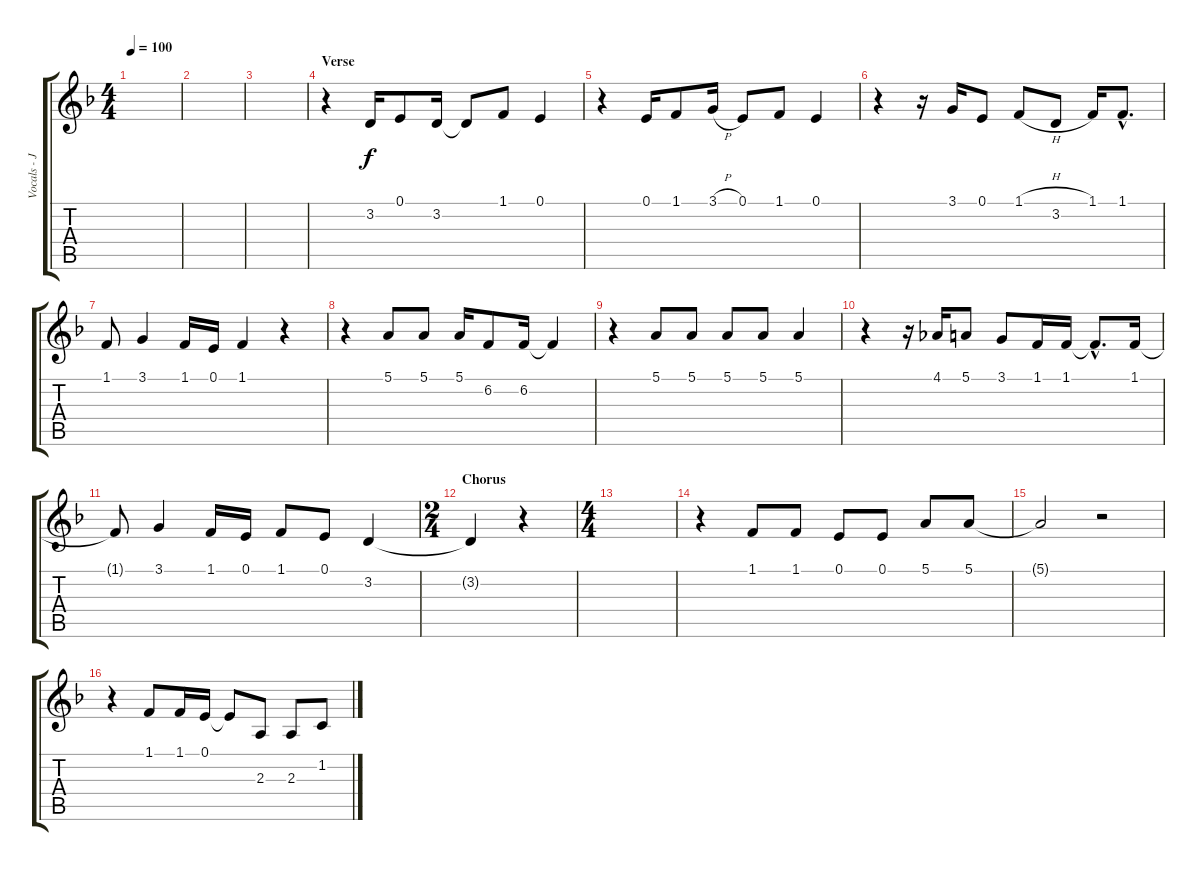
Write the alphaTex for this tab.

\track ("Vocals - Jon Oliva" "Vocals - J") {instrument choiraahs}
\staff {score tabs}
\tuning (E4 B3 G3 D3 A2 E2) {hide}
\ts (4 4)
\tempo 100
\clef g2
\ks f
|
|
|
\section ("" "Verse")
r.4 3.2.16 0.1.8 3.2.16 3.2{t}.8 1.1.8 0.1.4 |
r.4 0.1.16 1.1.8 3.1{h}.16 0.1.8 1.1.8 0.1.4 |
r.4 r.16 3.1.16 0.1.8 1.1{h}.8 3.2.8 1.1.16 1.1{hac}.8{d} |
1.1.8 3.1.4 1.1.16 0.1.16 1.1.4 r.4 |
r.4 5.1.8 5.1.8 5.1.16 6.2.8 6.2.16 6.2{t}.4 |
r.4 5.1.8 5.1.8 5.1.8 5.1.8 5.1.4 |
r.4 r.16 4.1.16 5.1.8 3.1.8 1.1.16 1.1.16 1.1{hac t}.8{d} 1.1.16 |
1.1{t}.8 3.1.4 1.1.16 0.1.16 1.1.8 0.1.8 3.2.4 |
\ts (2 4)
\section ("" "Chorus")
3.2{t}.4 r.4 |
\ts (4 4)
|
r.4 1.1.8 1.1.8 0.1.8 0.1.8 5.1.8 5.1.8 |
5.1{t}.2 r.2 |
r.4 1.1.8 1.1.16 0.1.16 0.1{t}.8 2.3.8 2.3.8 1.2.8
